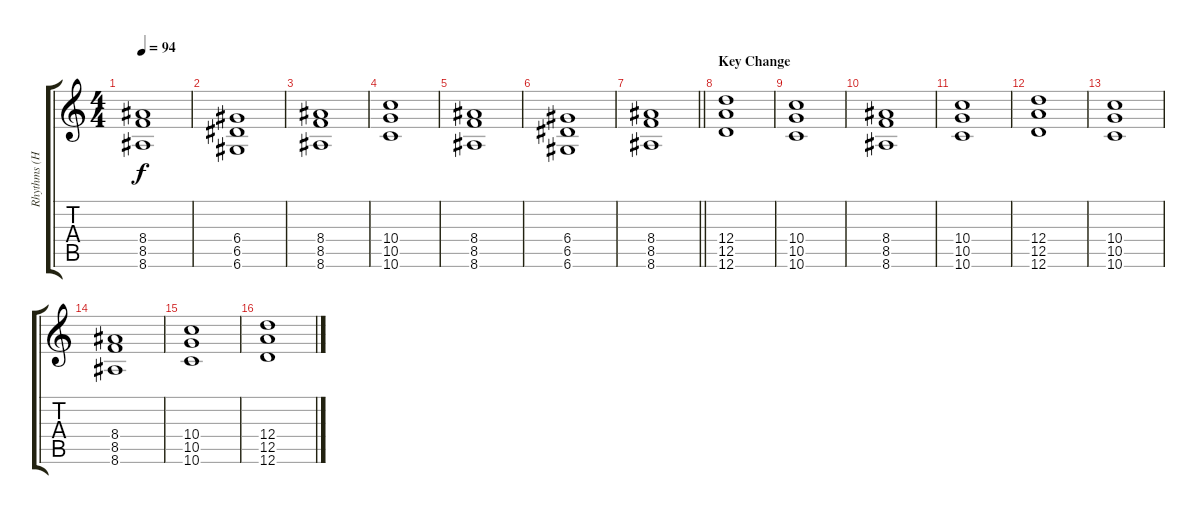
\track ("Rhythms (Hassan)" "Rhythms (H") {instrument overdrivenguitar}
\staff {score tabs}
\tuning (E4 B3 G3 D3 A2 D2) {hide}
\ts (4 4)
\tempo 94
\clef g2
\ks c
(8.4 8.5 8.6).1{dy f} |
(6.4 6.5 6.6).1 |
(8.4 8.5 8.6).1 |
(10.4 10.5 10.6).1 |
(8.4 8.5 8.6).1 |
(6.4 6.5 6.6).1 |
\barLineRight lightlight
(8.4 8.5 8.6).1 |
\section ("" "Key Change")
(12.4 12.5 12.6).1 |
(10.4 10.5 10.6).1 |
(8.4 8.5 8.6).1 |
(10.4 10.5 10.6).1 |
(12.4 12.5 12.6).1 |
(10.4 10.5 10.6).1 |
(8.4 8.5 8.6).1 |
(10.4 10.5 10.6).1 |
(12.4 12.5 12.6).1
